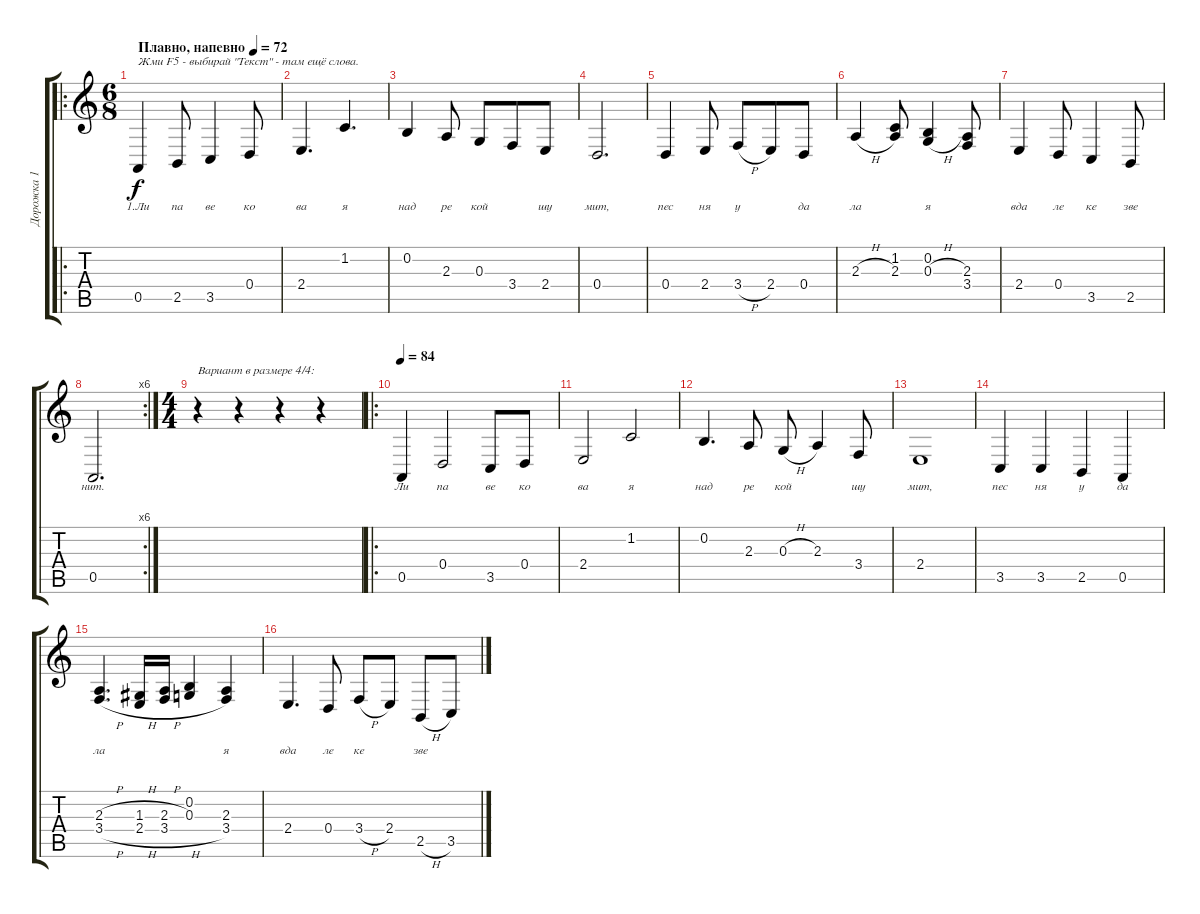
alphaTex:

\track ("Дорожка 1" "Дорожка 1") {instrument cello}
\staff {score tabs}
\tuning (E4 B3 G3 D3 A2 E2) {hide}
\ro
\ts (6 8)
\tempo (72 "Плавно, напевно")
\clef g2
\ks c
0.5.4{txt "Жми F5 - выбирай \"Текст\" - там ещё слова." lyrics (0 "1.Ли") lyrics (1 "") lyrics (2 "") lyrics (3 "") lyrics (4 "") dy f instrument cello} 2.5.8{lyrics (0 "па") lyrics (1 "") lyrics (2 "") lyrics (3 "") lyrics (4 "")} 3.5.4{lyrics (0 "ве") lyrics (1 "") lyrics (2 "") lyrics (3 "") lyrics (4 "")} 0.4.8{lyrics (0 "ко") lyrics (1 "") lyrics (2 "") lyrics (3 "") lyrics (4 "")} |
2.4.4{d lyrics (0 "ва") lyrics (1 "") lyrics (2 "") lyrics (3 "") lyrics (4 "")} 1.2.4{d lyrics (0 "я") lyrics (1 "") lyrics (2 "") lyrics (3 "") lyrics (4 "")} |
0.2.4{lyrics (0 "над") lyrics (1 "") lyrics (2 "") lyrics (3 "") lyrics (4 "")} 2.3.8{lyrics (0 "ре") lyrics (1 "") lyrics (2 "") lyrics (3 "") lyrics (4 "")} 0.3.8{lyrics (0 "кой") lyrics (1 "") lyrics (2 "") lyrics (3 "") lyrics (4 "")} 3.4.8{lyrics (0 "") lyrics (1 "") lyrics (2 "") lyrics (3 "") lyrics (4 "")} 2.4.8{lyrics (0 "шу") lyrics (1 "") lyrics (2 "") lyrics (3 "") lyrics (4 "")} |
0.4.2{d lyrics (0 "мит,") lyrics (1 "") lyrics (2 "") lyrics (3 "") lyrics (4 "")} |
0.4.4{lyrics (0 "пес") lyrics (1 "") lyrics (2 "") lyrics (3 "") lyrics (4 "")} 2.4.8{lyrics (0 "ня") lyrics (1 "") lyrics (2 "") lyrics (3 "") lyrics (4 "")} 3.4{h}.8{lyrics (0 "у") lyrics (1 "") lyrics (2 "") lyrics (3 "") lyrics (4 "")} 2.4.8{lyrics (0 "") lyrics (1 "") lyrics (2 "") lyrics (3 "") lyrics (4 "")} 0.4.8{lyrics (0 "да") lyrics (1 "") lyrics (2 "") lyrics (3 "") lyrics (4 "")} |
2.3{h}.4{lyrics (0 "ла") lyrics (1 "") lyrics (2 "") lyrics (3 "") lyrics (4 "")} (1.2 2.3).8{lyrics (0 "") lyrics (1 "") lyrics (2 "") lyrics (3 "") lyrics (4 "")} (0.2 0.3{h}).4{lyrics (0 "я") lyrics (1 "") lyrics (2 "") lyrics (3 "") lyrics (4 "")} (2.3 3.4).8{lyrics (0 "") lyrics (1 "") lyrics (2 "") lyrics (3 "") lyrics (4 "")} |
2.4.4{lyrics (0 "вда") lyrics (1 "") lyrics (2 "") lyrics (3 "") lyrics (4 "")} 0.4.8{lyrics (0 "ле") lyrics (1 "") lyrics (2 "") lyrics (3 "") lyrics (4 "")} 3.5.4{lyrics (0 "ке") lyrics (1 "") lyrics (2 "") lyrics (3 "") lyrics (4 "")} 2.5.8{lyrics (0 "зве") lyrics (1 "") lyrics (2 "") lyrics (3 "") lyrics (4 "")} |
\rc 6
0.5.2{d lyrics (0 "нит.") lyrics (1 "") lyrics (2 "") lyrics (3 "") lyrics (4 "")} |
\ts (4 4)
r.4{txt "Вариант в размере 4/4:"} r.4 r.4 r.4 |
\ro
\tempo 68
\tempo 84
0.5.4{lyrics (0 "Ли") lyrics (1 "") lyrics (2 "") lyrics (3 "") lyrics (4 "")} 0.4.2{lyrics (0 "па") lyrics (1 "") lyrics (2 "") lyrics (3 "") lyrics (4 "")} 3.5.8{lyrics (0 "ве") lyrics (1 "") lyrics (2 "") lyrics (3 "") lyrics (4 "")} 0.4.8{lyrics (0 "ко") lyrics (1 "") lyrics (2 "") lyrics (3 "") lyrics (4 "")} |
2.4.2{lyrics (0 "ва") lyrics (1 "") lyrics (2 "") lyrics (3 "") lyrics (4 "")} 1.2.2{lyrics (0 "я") lyrics (1 "") lyrics (2 "") lyrics (3 "") lyrics (4 "")} |
0.2.4{d lyrics (0 "над") lyrics (1 "") lyrics (2 "") lyrics (3 "") lyrics (4 "")} 2.3.8{lyrics (0 "ре") lyrics (1 "") lyrics (2 "") lyrics (3 "") lyrics (4 "")} 0.3{h}.8{lyrics (0 "кой") lyrics (1 "") lyrics (2 "") lyrics (3 "") lyrics (4 "")} 2.3.4{lyrics (0 "") lyrics (1 "") lyrics (2 "") lyrics (3 "") lyrics (4 "")} 3.4.8{lyrics (0 "шу") lyrics (1 "") lyrics (2 "") lyrics (3 "") lyrics (4 "")} |
2.4.1{lyrics (0 "мит,") lyrics (1 "") lyrics (2 "") lyrics (3 "") lyrics (4 "")} |
3.5.4{lyrics (0 "пес") lyrics (1 "") lyrics (2 "") lyrics (3 "") lyrics (4 "")} 3.5.4{lyrics (0 "ня") lyrics (1 "") lyrics (2 "") lyrics (3 "") lyrics (4 "")} 2.5.4{lyrics (0 "у") lyrics (1 "") lyrics (2 "") lyrics (3 "") lyrics (4 "")} 0.5.4{lyrics (0 "да") lyrics (1 "") lyrics (2 "") lyrics (3 "") lyrics (4 "")} |
(2.3{h} 3.4{h}).4{d lyrics (0 "ла") lyrics (1 "") lyrics (2 "") lyrics (3 "") lyrics (4 "")} (1.3{h} 2.4{h}).16{lyrics (0 "") lyrics (1 "") lyrics (2 "") lyrics (3 "") lyrics (4 "")} (2.3{h} 3.4{h}).16{lyrics (0 "") lyrics (1 "") lyrics (2 "") lyrics (3 "") lyrics (4 "")} (0.2 0.3).4{lyrics (0 "") lyrics (1 "") lyrics (2 "") lyrics (3 "") lyrics (4 "")} (2.3 3.4).4{lyrics (0 "я") lyrics (1 "") lyrics (2 "") lyrics (3 "") lyrics (4 "")} |
2.4.4{d lyrics (0 "вда") lyrics (1 "") lyrics (2 "") lyrics (3 "") lyrics (4 "")} 0.4.8{lyrics (0 "ле") lyrics (1 "") lyrics (2 "") lyrics (3 "") lyrics (4 "")} 3.4{h}.8{lyrics (0 "ке") lyrics (1 "") lyrics (2 "") lyrics (3 "") lyrics (4 "")} 2.4.8{lyrics (0 "") lyrics (1 "") lyrics (2 "") lyrics (3 "") lyrics (4 "")} 2.5{h}.8{lyrics (0 "зве") lyrics (1 "") lyrics (2 "") lyrics (3 "") lyrics (4 "")} 3.5.8{lyrics (0 "") lyrics (1 "") lyrics (2 "") lyrics (3 "") lyrics (4 "")}
